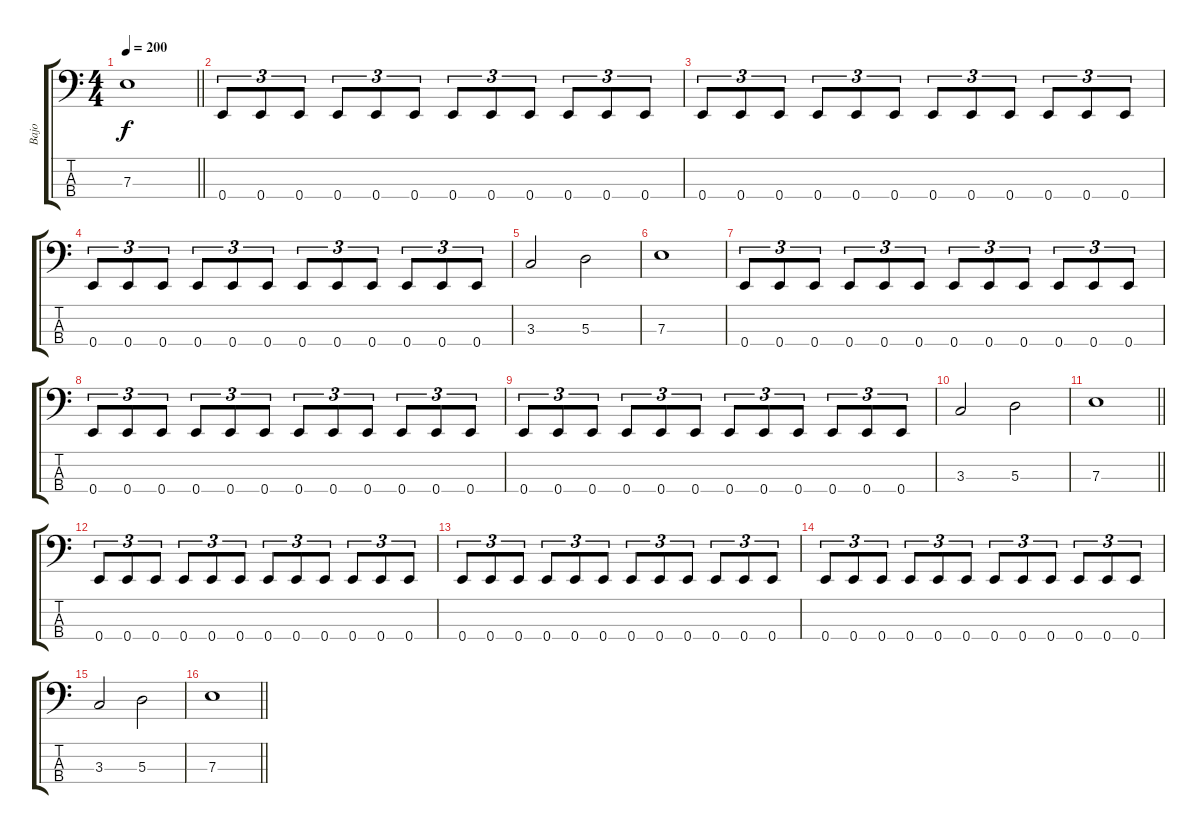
\track ("Bajo" "Bajo") {instrument electricbassfinger}
\staff {score tabs}
\tuning (G2 D2 A1 E1) {hide}
\ts (4 4)
\tempo 200
\clef f4
\barLineRight lightlight
\ks c
7.3.1{dy f} |
0.4.8{tu (3 2)} 0.4.8{tu (3 2)} 0.4.8{tu (3 2)} 0.4.8{tu (3 2)} 0.4.8{tu (3 2)} 0.4.8{tu (3 2)} 0.4.8{tu (3 2)} 0.4.8{tu (3 2)} 0.4.8{tu (3 2)} 0.4.8{tu (3 2)} 0.4.8{tu (3 2)} 0.4.8{tu (3 2)} |
0.4.8{tu (3 2)} 0.4.8{tu (3 2)} 0.4.8{tu (3 2)} 0.4.8{tu (3 2)} 0.4.8{tu (3 2)} 0.4.8{tu (3 2)} 0.4.8{tu (3 2)} 0.4.8{tu (3 2)} 0.4.8{tu (3 2)} 0.4.8{tu (3 2)} 0.4.8{tu (3 2)} 0.4.8{tu (3 2)} |
0.4.8{tu (3 2)} 0.4.8{tu (3 2)} 0.4.8{tu (3 2)} 0.4.8{tu (3 2)} 0.4.8{tu (3 2)} 0.4.8{tu (3 2)} 0.4.8{tu (3 2)} 0.4.8{tu (3 2)} 0.4.8{tu (3 2)} 0.4.8{tu (3 2)} 0.4.8{tu (3 2)} 0.4.8{tu (3 2)} |
3.3.2 5.3.2 |
7.3.1 |
0.4.8{tu (3 2)} 0.4.8{tu (3 2)} 0.4.8{tu (3 2)} 0.4.8{tu (3 2)} 0.4.8{tu (3 2)} 0.4.8{tu (3 2)} 0.4.8{tu (3 2)} 0.4.8{tu (3 2)} 0.4.8{tu (3 2)} 0.4.8{tu (3 2)} 0.4.8{tu (3 2)} 0.4.8{tu (3 2)} |
0.4.8{tu (3 2)} 0.4.8{tu (3 2)} 0.4.8{tu (3 2)} 0.4.8{tu (3 2)} 0.4.8{tu (3 2)} 0.4.8{tu (3 2)} 0.4.8{tu (3 2)} 0.4.8{tu (3 2)} 0.4.8{tu (3 2)} 0.4.8{tu (3 2)} 0.4.8{tu (3 2)} 0.4.8{tu (3 2)} |
0.4.8{tu (3 2)} 0.4.8{tu (3 2)} 0.4.8{tu (3 2)} 0.4.8{tu (3 2)} 0.4.8{tu (3 2)} 0.4.8{tu (3 2)} 0.4.8{tu (3 2)} 0.4.8{tu (3 2)} 0.4.8{tu (3 2)} 0.4.8{tu (3 2)} 0.4.8{tu (3 2)} 0.4.8{tu (3 2)} |
3.3.2 5.3.2 |
\barLineRight lightlight
7.3.1 |
0.4.8{tu (3 2)} 0.4.8{tu (3 2)} 0.4.8{tu (3 2)} 0.4.8{tu (3 2)} 0.4.8{tu (3 2)} 0.4.8{tu (3 2)} 0.4.8{tu (3 2)} 0.4.8{tu (3 2)} 0.4.8{tu (3 2)} 0.4.8{tu (3 2)} 0.4.8{tu (3 2)} 0.4.8{tu (3 2)} |
0.4.8{tu (3 2)} 0.4.8{tu (3 2)} 0.4.8{tu (3 2)} 0.4.8{tu (3 2)} 0.4.8{tu (3 2)} 0.4.8{tu (3 2)} 0.4.8{tu (3 2)} 0.4.8{tu (3 2)} 0.4.8{tu (3 2)} 0.4.8{tu (3 2)} 0.4.8{tu (3 2)} 0.4.8{tu (3 2)} |
0.4.8{tu (3 2)} 0.4.8{tu (3 2)} 0.4.8{tu (3 2)} 0.4.8{tu (3 2)} 0.4.8{tu (3 2)} 0.4.8{tu (3 2)} 0.4.8{tu (3 2)} 0.4.8{tu (3 2)} 0.4.8{tu (3 2)} 0.4.8{tu (3 2)} 0.4.8{tu (3 2)} 0.4.8{tu (3 2)} |
3.3.2 5.3.2 |
\barLineRight lightlight
7.3.1
